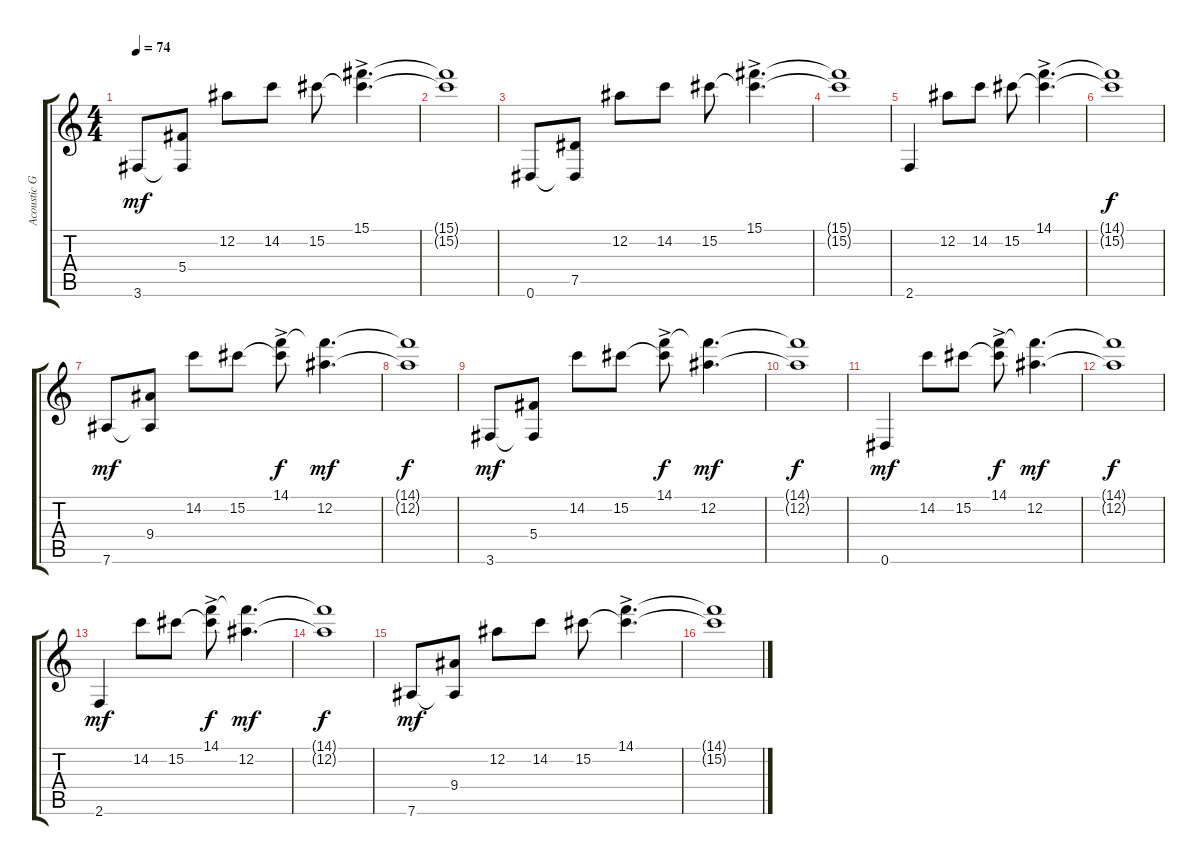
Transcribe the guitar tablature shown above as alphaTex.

\track ("Acoustic Guitar" "Acoustic G") {instrument acousticguitarsteel}
\staff {score tabs}
\tuning (Eb4 Bb3 Gb3 Db3 Ab2 Eb2) {hide}
\ts (4 4)
\tempo 74
\clef g2
\ks c
3.6.8{dy mf} (5.4 3.6{t}).8 12.2.8 14.2.8 15.2.8 (15.1{ac} 15.2{t}).4{d} |
(15.1{t} 15.2{t}).1 |
0.6.8 (7.5 0.6{t}).8 12.2.8 14.2.8 15.2.8 (15.1{ac} 15.2{t}).4{d} |
(15.1{t} 15.2{t}).1 |
2.6.4 12.2.8 14.2.8 15.2.8 (14.1{ac} 15.2{t}).4{d} |
(14.1{t} 15.2{t}).1{dy f} |
7.6.8{dy mf} (9.4 7.6{t}).8 14.2.8 15.2.8 (14.1{ac} 15.2{t}).8{dy f} (14.1{t} 12.2).4{d dy mf} |
(14.1{t} 12.2{t}).1{dy f} |
3.6.8{dy mf} (5.4 3.6{t}).8 14.2.8 15.2.8 (14.1{ac} 15.2{t}).8{dy f} (14.1{t} 12.2).4{d dy mf} |
(14.1{t} 12.2{t}).1{dy f} |
0.6.4{dy mf} 14.2.8 15.2.8 (14.1{ac} 15.2{t}).8{dy f} (14.1{t} 12.2).4{d dy mf} |
(14.1{t} 12.2{t}).1{dy f} |
2.6.4{dy mf} 14.2.8 15.2.8 (14.1{ac} 15.2{t}).8{dy f} (14.1{t} 12.2).4{d dy mf} |
(14.1{t} 12.2{t}).1{dy f} |
7.6.8{dy mf} (9.4 7.6{t}).8 12.2.8 14.2.8 15.2.8 (14.1{ac} 15.2{t}).4{d} |
(14.1{t} 15.2{t}).1
